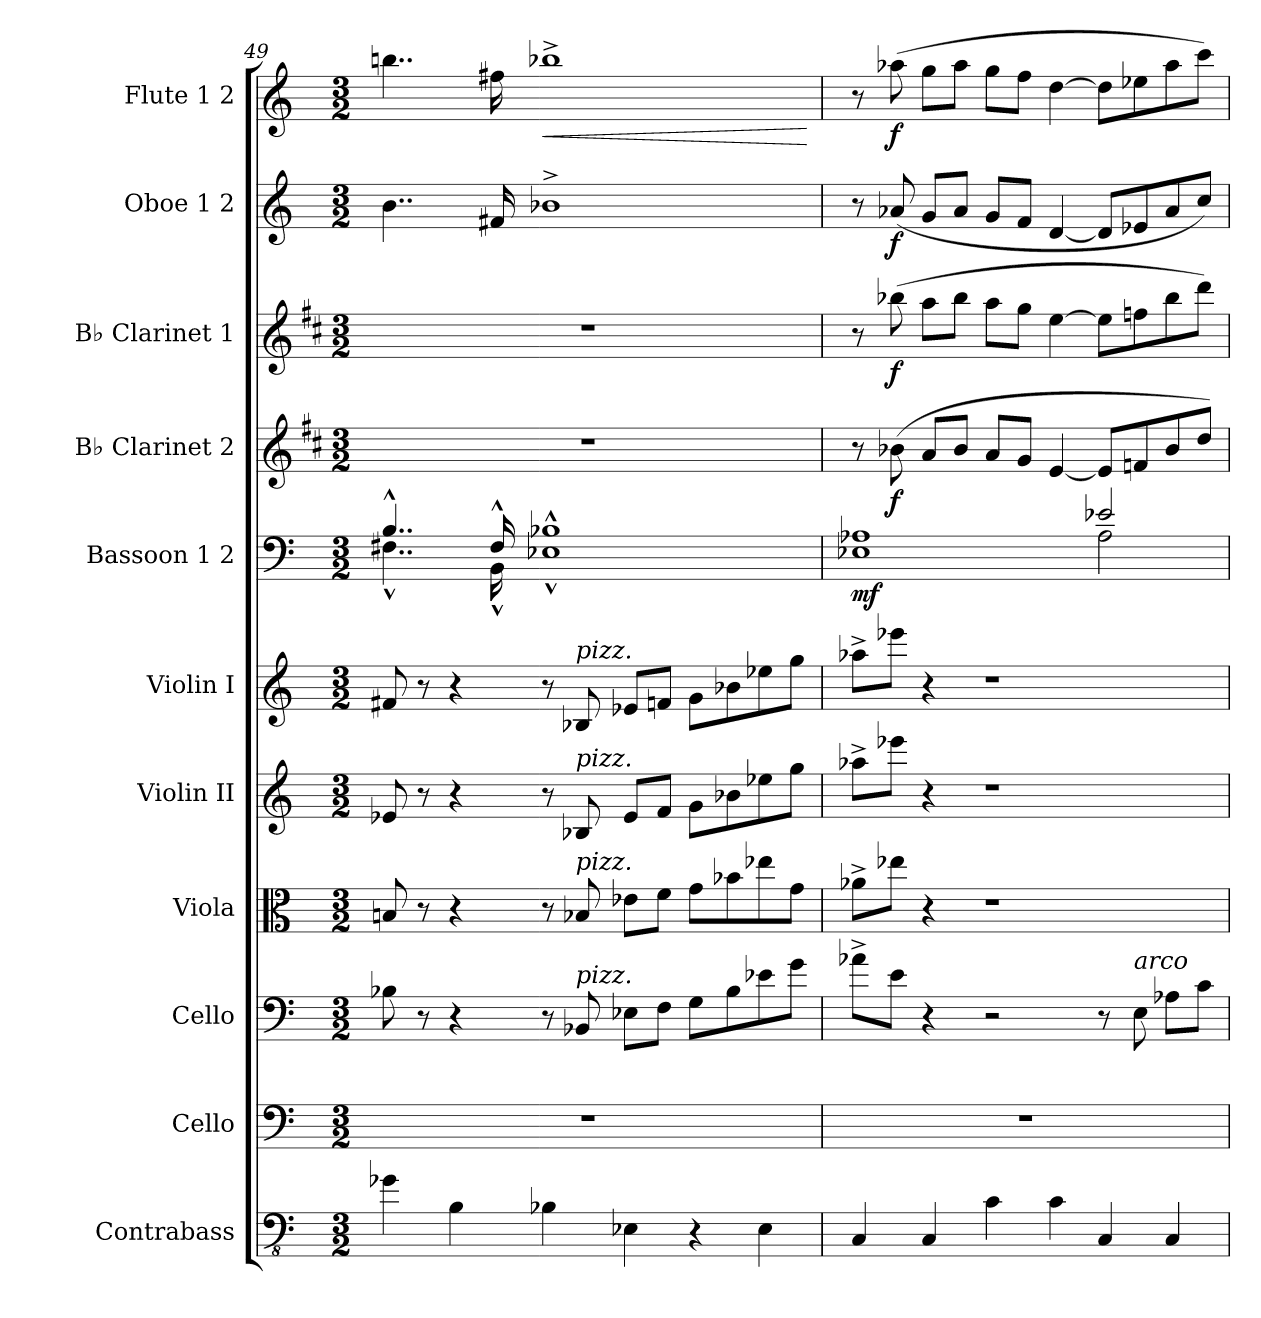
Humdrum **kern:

**kern	**kern	**kern	**kern	**kern	**kern	**kern	**dynam	**kern	**dynam	**kern	**dynam	**kern	**dynam	**kern	**dynam
*part11	*part10	*part9	*part8	*part7	*part6	*part5	*part5	*part4	*part4	*part3	*part3	*part2	*part2	*part1	*part1
*staff11	*staff10	*staff9	*staff8	*staff7	*staff6	*staff5	*staff5	*staff4	*staff4	*staff3	*staff3	*staff2	*staff2	*staff1	*staff1
*I"Contrabass	*I"Cello	*I"Cello	*I"Viola	*I"Violin II	*I"Violin I	*I"Bassoon 1               2	*	*I"B♭ Clarinet 2	*	*I"B♭ Clarinet 1	*	*I"Oboe 1           2	*	*I"Flute 1          2	*
*I'Cbs.	*I'Cl.	*I'Cl.	*I'Vla.	*I'Vln. 2	*I'Vln. I	*I'Bsn.	*	*I'Cl. 2	*	*I'Cl. 1	*	*I'Ob.	*	*I'Fl.	*
!!LO:PB:g=z
*clefFv4	*clefF4	*clefF4	*clefC3	*clefG2	*clefG2	*clefF4	*	*clefG2	*	*clefG2	*	*clefG2	*	*clefG2	*
*	*	*	*	*	*	*	*	*ITrd1c2	*	*ITrd1c2	*	*	*	*	*
*k[]	*k[]	*k[]	*k[]	*k[]	*k[]	*k[]	*	*k[]	*	*k[]	*	*k[]	*	*k[]	*
*M3/2	*M3/2	*M3/2	*M3/2	*M3/2	*M3/2	*M3/2	*	*M3/2	*	*M3/2	*	*M3/2	*	*M3/2	*
=49	=49	=49	=49	=49	=49	=49	=49	=49	=49	=49	=49	=49	=49	=49	=49
*	*	*	*	*	*	*^	*	*	*	*	*	*	*	*	*
4G-X\	1.r	8B-X\	8Bn/	8e-X/	8f#X/	4..B^^/	4..F#X^^\	.	1.r	.	1.r	.	4..b\	.	4..bbn\	.
.	.	8r	8r	8r	8r	.	.	.	.	.	.	.	.	.	.	.
4BB\	.	4r	4r	4r	4r	.	.	.	.	.	.	.	.	.	.	.
.	.	.	.	.	.	16F#^^/	16BB^^\	.	.	.	.	.	16f#X/	.	16ff#X\	.
!	!	!	!	!	!	!	!	!	!	!	!	!	!	!	!	!LO:HP:b
4BB-X\	.	8r	8r	8r	8r	1B-X^^	1E-X^^	.	.	.	.	.	1b-X^	.	1bb-X^	<
!	!	!	!	!	!LO:TX:a:i:t=pizz.	!	!	!	!	!	!	!	!	!	!	!
!	!	!	!	!LO:TX:a:i:t=pizz.	!	!	!	!	!	!	!	!	!	!	!	!
!	!	!	!LO:TX:a:i:t=pizz.	!	!	!	!	!	!	!	!	!	!	!	!	!
!	!	!LO:TX:a:i:t=pizz.	!	!	!	!	!	!	!	!	!	!	!	!	!	!
.	.	8BB-X/	8B-X/	8B-X/	8B-X/	.	.	.	.	.	.	.	.	.	.	.
4EE-X\	.	8E-X\L	8e-X\L	8e-/L	8e-X/L	.	.	.	.	.	.	.	.	.	.	.
.	.	8F\J	8f\J	8f/J	8fn/J	.	.	.	.	.	.	.	.	.	.	.
4r	.	8G\L	8g\L	8g\L	8g\L	.	.	.	.	.	.	.	.	.	.	.
.	.	8B-\	8b-X\	8b-X\	8b-X\	.	.	.	.	.	.	.	.	.	.	.
4EE-\	.	8e-X\	8ee-X\	8ee-X\	8ee-X\	.	.	.	.	.	.	.	.	.	.	.
.	.	8g\J	8g\J	8gg\J	8gg\J	.	.	.	.	.	.	.	.	.	.	.
*	*	*	*	*	*	*v	*v	*	*	*	*	*	*	*	*	*
.	.	.	.	.	.	.	.	.	.	.	.	.	.	.	[
=50	=50	=50	=50	=50	=50	=50	=50	=50	=50	=50	=50	=50	=50	=50	=50
*	*	*	*	*	*	*^	*	*	*	*	*	*	*	*	*
!	!	!	!	!	!	!	!	!LO:DY:b	!	!	!	!	!	!	!	!
4CC/	1.r	8a-X^\L	8a-X^\L	8aa-X^\L	8aa-X^\L	1A-X	1E-X	mf	8r	.	8r	.	8r	.	8r	.
!	!	!	!	!	!	!	!	!	!	!LO:DY:b	!	!LO:DY:b	!	!LO:DY:b	!	!LO:DY:b
.	.	8e\J	8ee-X\J	8eee-X\J	8eee-X\J	.	.	.	(8a-X\	f	(8aa-X\	f	(8a-X/	f	(8aa-X\	f
4CC/	.	4r	4r	4r	4r	.	.	.	8g/L	.	8gg\L	.	8g/L	.	8gg\L	.
.	.	.	.	.	.	.	.	.	8a-/J	.	8aa-\J	.	8a-/J	.	8aa-\J	.
4C\	.	2r	1r	1r	1r	.	.	.	8g/L	.	8gg\L	.	8g/L	.	8gg\L	.
.	.	.	.	.	.	.	.	.	8f/J	.	8ff\J	.	8f/J	.	8ff\J	.
4C\	.	.	.	.	.	.	.	.	[4d/	.	[4dd\	.	[4d/	.	[4dd\	.
4CC/	.	8r	.	.	.	2e-X/	2A-\	.	8d/L]	.	8dd\L]	.	8d/L]	.	8dd\L]	.
!	!	!LO:TX:a:i:t=arco	!	!	!	!	!	!	!	!	!	!	!	!	!	!
.	.	8E\	.	.	.	.	.	.	8e-X/	.	8ee-X\	.	8e-X/	.	8ee-X\	.
4CC/	.	8A-X\L	.	.	.	.	.	.	8a-/	.	8aa-\	.	8a-/	.	8aa-\	.
.	.	8c\J	.	.	.	.	.	.	8cc/J)	.	8ccc\J)	.	8cc/J)	.	8ccc\J)	.
*	*	*	*	*	*	*v	*v	*	*	*	*	*	*	*	*	*
=	=	=	=	=	=	=	=	=	=	=	=	=	=	=	=
*-	*-	*-	*-	*-	*-	*-	*-	*-	*-	*-	*-	*-	*-	*-	*-
